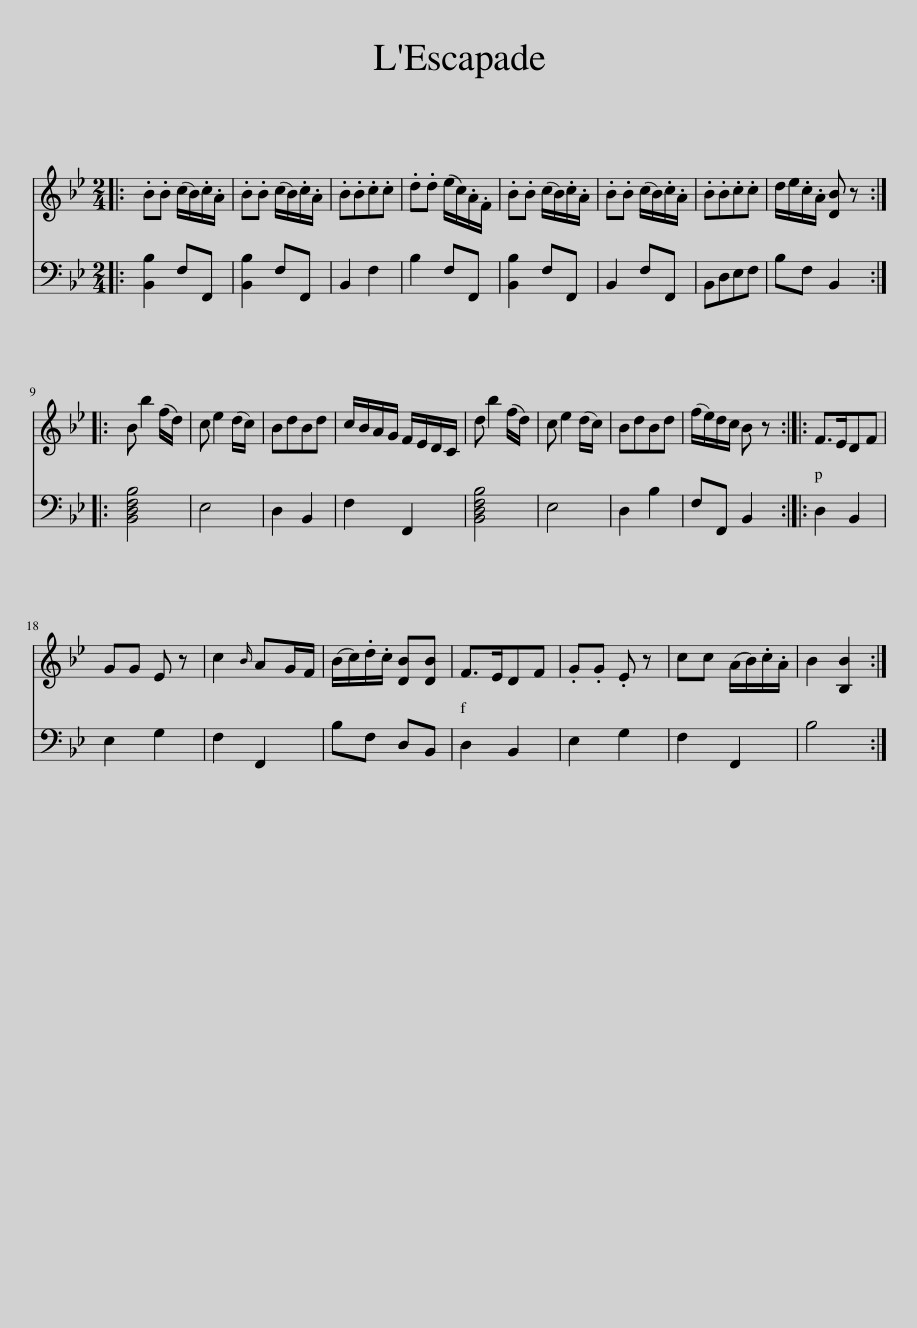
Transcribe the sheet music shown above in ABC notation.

X:1
%%score 1 2
L:1/8
M:2/4
I:linebreak $
K:Bb
V:1 treble
V:2 bass
V:1
|: .B.B (c/B/).c/.A/ | .B.B (c/B/).c/.A/ | .B.B.c.c | .d.d (e/c/).A/.F/ | .B.B (c/B/).c/.A/ | %5
 .B.B (c/B/).c/.A/ | .B.B.c.c | d/e/.c/.A/ [DB] z ::$ B b2 (f/d/) | c e2 (d/c/) | %10
 BdBd | c/B/A/G/ F/E/D/C/ | d b2 (f/d/) | c e2 (d/c/) | BdBd | %15
 (f/e/)d/c/ B z :: F>EDF |$ GG E z | c2{B} AG/F/ | (B/c/).d/.c/ [DB][DB] | %20
 F>EDF | .G.G .E z | cc (A/B/).c/.A/ | B2 [B,B]2 :| %24
V:2
|: [B,,B,]2 F,F,, | [B,,B,]2 F,F,, | B,,2 F,2 | B,2 F,F,, | [B,,B,]2 F,F,, | %5
 B,,2 F,F,, | B,,D,E,F, | B,F, B,,2 ::$ [B,,D,F,B,]4 | E,4 | %10
 D,2 B,,2 | F,2 F,,2 | [B,,D,F,B,]4 | E,4 | D,2 B,2 | %15
 F,F,, B,,2 :: D,2 B,,2 |$ E,2 G,2 | F,2 F,,2 | B,F, D,B,, | %20
 D,2 B,,2 | E,2 G,2 | F,2 F,,2 | B,4 :| %24
